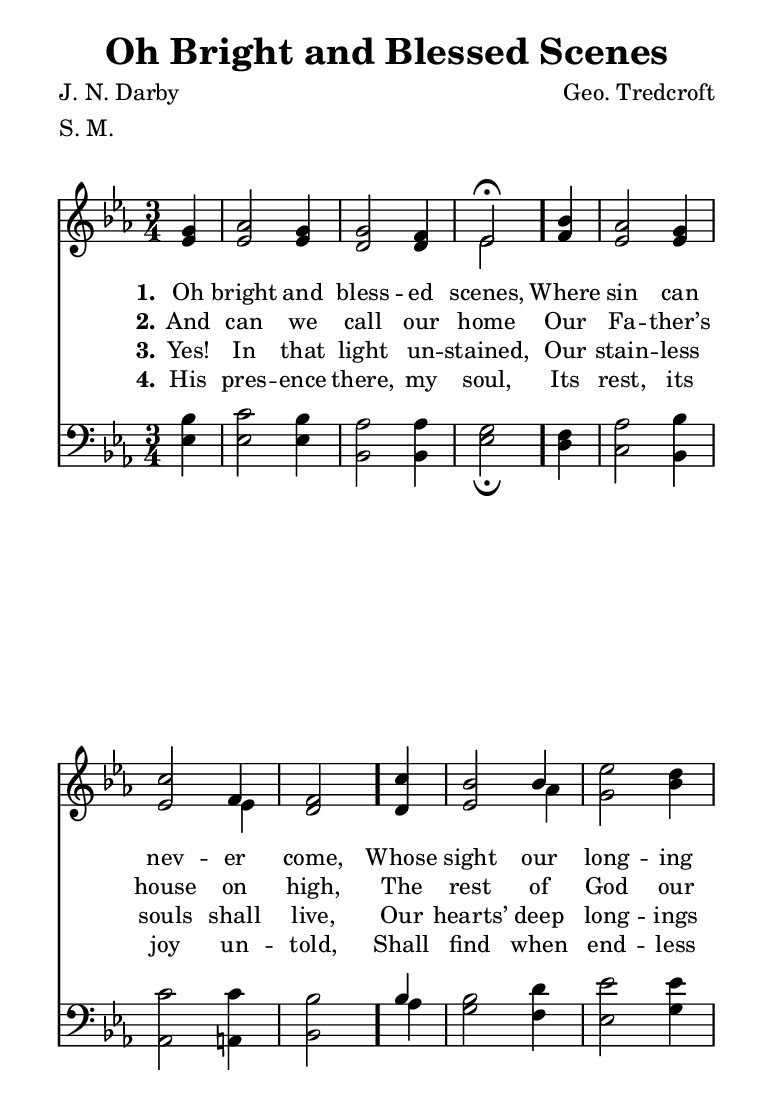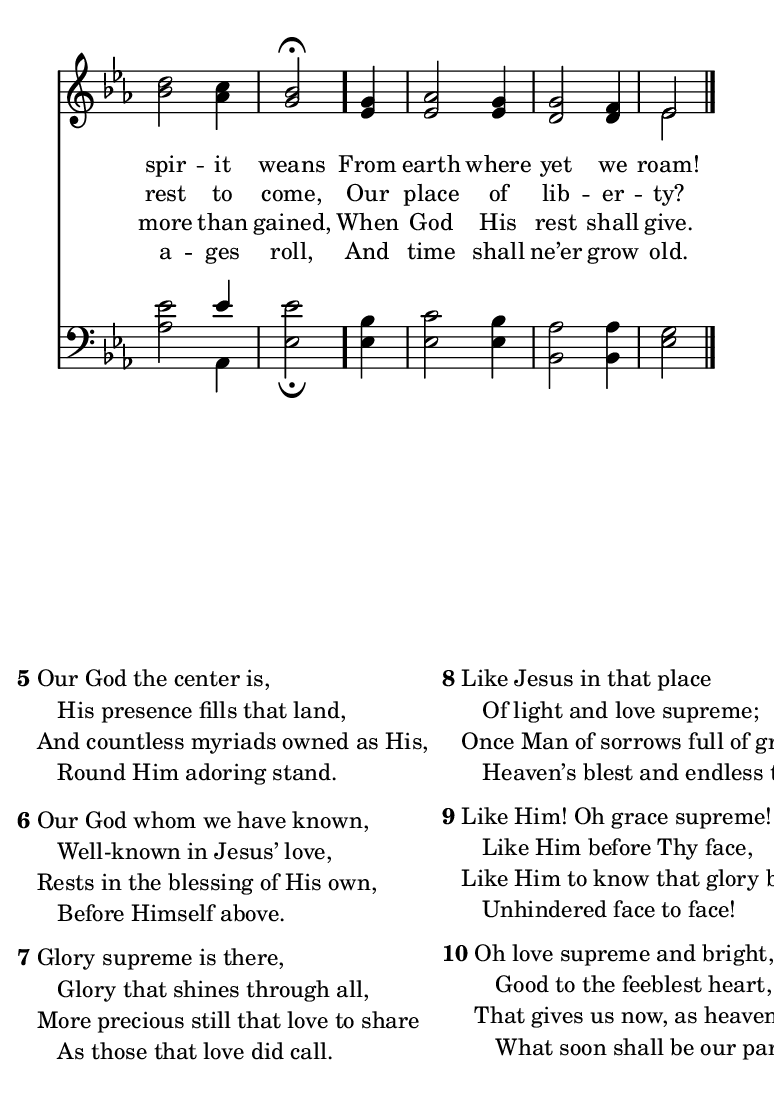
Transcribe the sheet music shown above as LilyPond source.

\include "common/global.ily"
\paper {
  \include "common/paper.ily"
  ragged-last-bottom = ##t
  system-system-spacing.padding = 8
}

\header{
  hymnnumber = "217"
  title = "Oh Bright and Blessed Scenes"
  tunename = "Solyma"
  meter = "S. M."
  poet = "J. N. Darby"
  composer = "Geo. Tredcroft"
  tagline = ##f
}

ta = { \tempo 4=110 }
tb = { \tempo 4=55 }

global = {
  \include "common/overrides.ily"
  \override Staff.TimeSignature.style = #'numbered
  \time 3/4
  \override Score.MetronomeMark.transparent = ##t % hide all fermata changes too
  \ta
  \key ees \major
  \partial 4
  \autoBeamOff
}

notesSoprano = {
\global
\relative c'' {

  g4 | aes2 g4 | g2 f4 | \tb ees2\fermata \ta
  bes'4 | aes2 g4 | c2 f,4 | f2 \eogbreak
  c'4 | bes2 bes4 | ees2 d4 | d2 c4 | \tb bes2\fermata \ta
  g4 | aes2 g4 | g2 f4 | ees2

  \bar "|."

}
}

notesAlto = {
\global
\relative e' {

  ees4 | ees2 ees4 | d2 d4 | ees2
  f4 | ees2 ees4 | ees2 ees4 | d2
  d4 | ees2 aes4 | g2 bes4 | bes2 aes4 | g2
  ees4 | ees2 ees4 | d2 d4 | ees2

}
}

notesTenor = {
\global
\relative a {

  bes4 | c2 bes4 | aes2 aes4 | g2
  f4 | aes2 bes4 | c2 c4 | bes2
  bes4 | bes2 d4 | ees2 ees4 | ees2 ees4 | ees2
  bes4 | c2 bes4 | aes2 aes4 | g2

}
}

notesBass = {
\global
\relative f {

  ees4 | ees2 ees4 | bes2 bes4 | ees2_\fermata
  d4 | c2 bes4 | aes2 a4 | bes2
  aes'4 | g2 f4 | ees2 g4 | aes2 aes,4 | ees'2_\fermata
  ees4 | ees2 ees4 | bes2 bes4 | ees2

}
}

wordsA = \lyricmode {
\set stanza = "1."

Oh bright and bless -- ed scenes, \bar "."
Where sin can nev -- er come, \bar "."
Whose sight our long -- ing spir -- it weans \bar "."
From earth where yet we roam! \bar "."

}

wordsB = \lyricmode {
\set stanza = "2."

And can we call our home
Our Fa -- ther’s house on high,
The rest of God our rest to come,
Our place of lib -- er -- ty?

}

wordsC = \lyricmode {
\set stanza = "3."

Yes! In that light un -- stained,
Our stain -- less souls shall live,
Our hearts’ deep long -- ings more than gained,
When God His rest shall give.

}

wordsD = \lyricmode {
\set stanza = "4."

His pres -- ence there, my soul,
Its rest, its joy un -- told,
Shall find when end -- less a -- ges roll,
And time shall ne’er grow old.

}

wordsE = \markuplist {

\line { Our God the center is, }
\line { { \hspace #2 } His presence fills that land, }
\line { And countless myriads owned as His, }
\line { { \hspace #2 } Round Him adoring stand. }

}

wordsF = \markuplist {

\line { Our God whom we have known, }
\line { { \hspace #2 } Well-known in Jesus’ love, }
\line { Rests in the blessing of His own, }
\line { { \hspace #2 } Before Himself above. }

}

wordsG = \markuplist {

\line { Glory supreme is there, }
\line { { \hspace #2 } Glory that shines through all, }
\line { More precious still that love to share }
\line { { \hspace #2 } As those that love did call. }

}

wordsH = \markuplist {

\line { Like Jesus in that place }
\line { { \hspace #2 } Of light and love supreme; }
\line { Once Man of sorrows full of grace, } % XXX blue book has small `s` in `sorrows`
\line { { \hspace #2 } Heaven’s blest and endless theme. }

}

wordsI = \markuplist {

\line { Like Him! Oh grace supreme! }
\line { { \hspace #2 } Like Him before Thy face, }
\line { Like Him to know that glory beam }
\line { { \hspace #2 } Unhindered face to face! }

}

wordsJ = \markuplist {

\line { Oh love supreme and bright, }
\line { { \hspace #2 } Good to the feeblest heart, }
\line { That gives us now, as heavenly light, }
\line { { \hspace #2 } What soon shall be our part. }

}

\score {
  \context ChoirStaff <<
    \context Staff = upper <<
      \set Staff.autoBeaming = ##f
      \set ChoirStaff.systemStartDelimiter = #'SystemStartBar
      \set ChoirStaff.printPartCombineTexts = ##f
      \partcombine #'(2 . 9) \notesSoprano \notesAlto
      \context NullVoice = sopranos { \voiceOne << \notesSoprano >> }
      \context NullVoice = altos { \voiceTwo << \notesAlto >> }
      \context Lyrics = one   \lyricsto sopranos \wordsA
      \context Lyrics = two   \lyricsto sopranos \wordsB
      \context Lyrics = three \lyricsto sopranos \wordsC
      \context Lyrics = four  \lyricsto sopranos \wordsD
    >>
    \context Staff = men <<
      \set Staff.autoBeaming = ##f
      \clef bass
      \set ChoirStaff.printPartCombineTexts = ##f
      \partcombine #'(2 . 9) \notesTenor \notesBass
      \context NullVoice = tenors { \voiceOne << \notesTenor >> }
      \context NullVoice = basses { \voiceTwo << \notesBass >> }
    >>
  >>
  \layout {
    \include "common/layout.ily"
  }
  \midi{
    \include "common/midi.ily"
  }
}

\noPageBreak

\markup { \fill-line {
  \hspace #0.1
  \column {
  \line{ \bold 5 \column { \wordsE } } \combine \null \vspace #0.4
  \line{ \bold 6 \column { \wordsF } } \combine \null \vspace #0.4
  \line{ \bold 7 \column { \wordsG } }
  }
  \hspace #0.1
  \column {
  \line{ \bold 8 \column { \wordsH } } \combine \null \vspace #0.4
  \line{ \bold 9 \column { \wordsI } } \combine \null \vspace #0.4
  \line{ \bold 10 \column { \wordsJ } }
  }
  \hspace #0.1
} }

\version "2.19.49"  % necessary for upgrading to future LilyPond versions.

% vi:set et ts=2 sw=2 ai nocindent syntax=lilypond:
